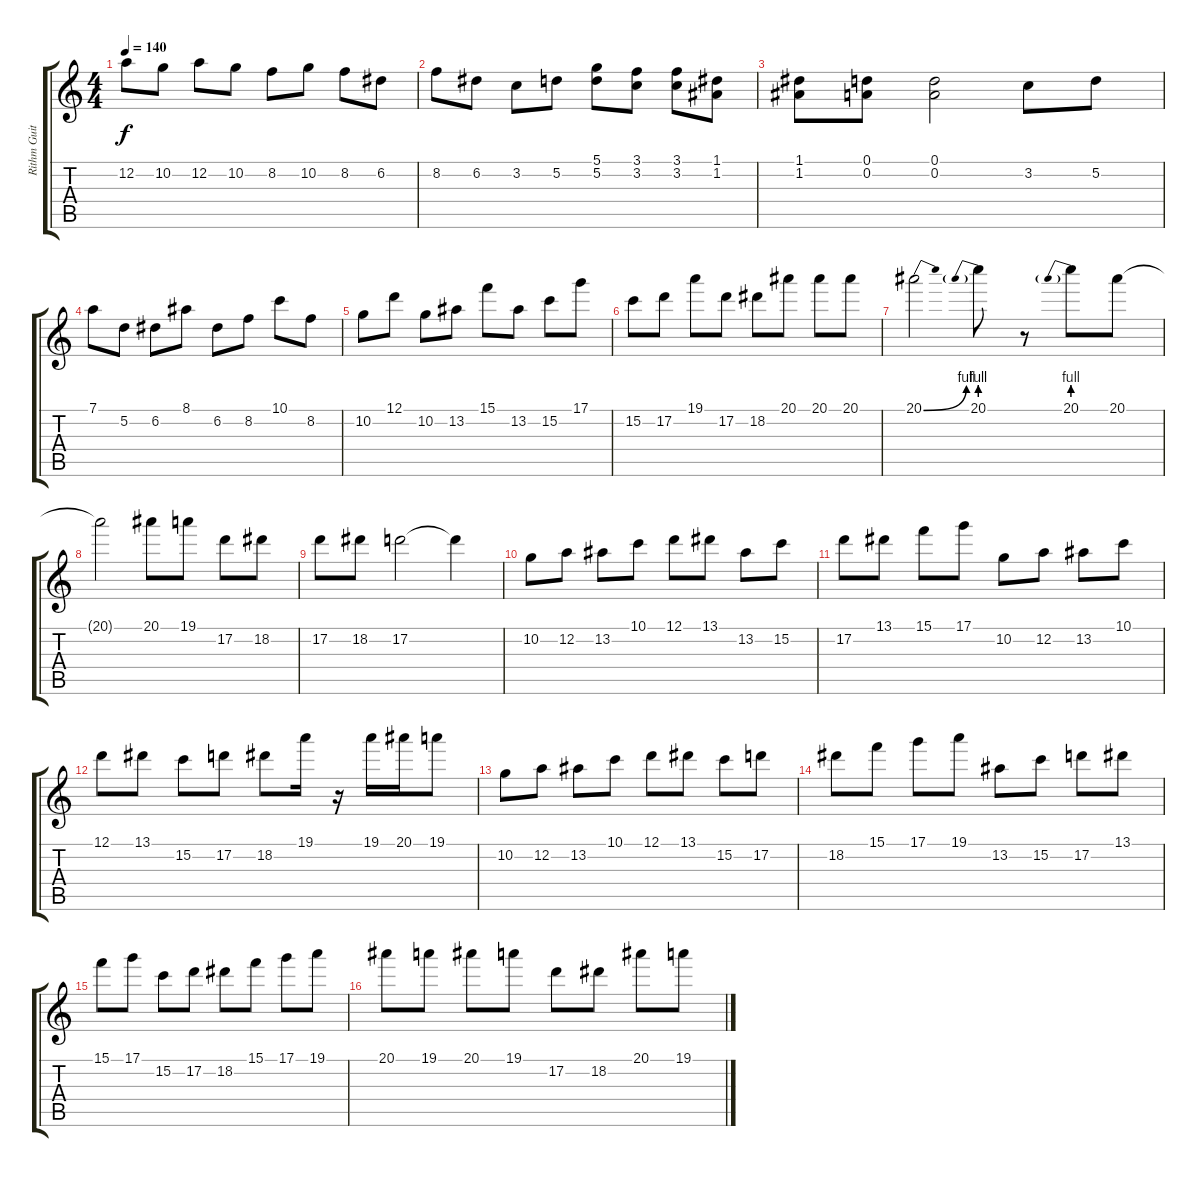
\track ("Rithm Guitar" "Rithm Guit") {instrument distortionguitar}
\staff {score tabs}
\tuning (D4 A3 F3 C3 G2 C2) {hide}
\ts (4 4)
\tempo 140
\clef g2
\ks c
12.2.8{dy f} 10.2.8 12.2.8 10.2.8 8.2.8 10.2.8 8.2.8 6.2.8 |
8.2.8 6.2.8 3.2.8 5.2.8 (5.1 5.2).8 (3.1 3.2).8 (3.1 3.2).8 (1.1 1.2).8 |
(1.1 1.2).8 (0.1 0.2).8 (0.1 0.2).2 3.2.8 5.2.8 |
7.1.8 5.2.8 6.2.8 8.1.8 6.2.8 8.2.8 10.1.8 8.2.8 |
10.2.8 12.1.8 10.2.8 13.2.8 15.1.8 13.2.8 15.2.8 17.1.8 |
15.2.8 17.2.8 19.1.8 17.2.8 18.2.8 20.1.8 20.1.8 20.1.8 |
20.1{be (bend 0 0 60 4)}.2 20.1{be (prebend 0 4 60 4)}.8 r.8 20.1{be (prebend 0 4 60 4)}.8 20.1.8 |
20.1{t}.2 20.1.8 19.1.8 17.2.8 18.2.8 |
17.2.8 18.2.8 17.2.2 17.2{t}.4 |
10.2.8 12.2.8 13.2.8 10.1.8 12.1.8 13.1.8 13.2.8 15.2.8 |
17.2.8 13.1.8 15.1.8 17.1.8 10.2.8 12.2.8 13.2.8 10.1.8 |
12.1.8 13.1.8 15.2.8 17.2.8 18.2.8 19.1.16 r.16 19.1.16 20.1.16 19.1.8 |
10.2.8 12.2.8 13.2.8 10.1.8 12.1.8 13.1.8 15.2.8 17.2.8 |
18.2.8 15.1.8 17.1.8 19.1.8 13.2.8 15.2.8 17.2.8 13.1.8 |
15.1.8 17.1.8 15.2.8 17.2.8 18.2.8 15.1.8 17.1.8 19.1.8 |
20.1.8 19.1.8 20.1.8 19.1.8 17.2.8 18.2.8 20.1.8 19.1.8
